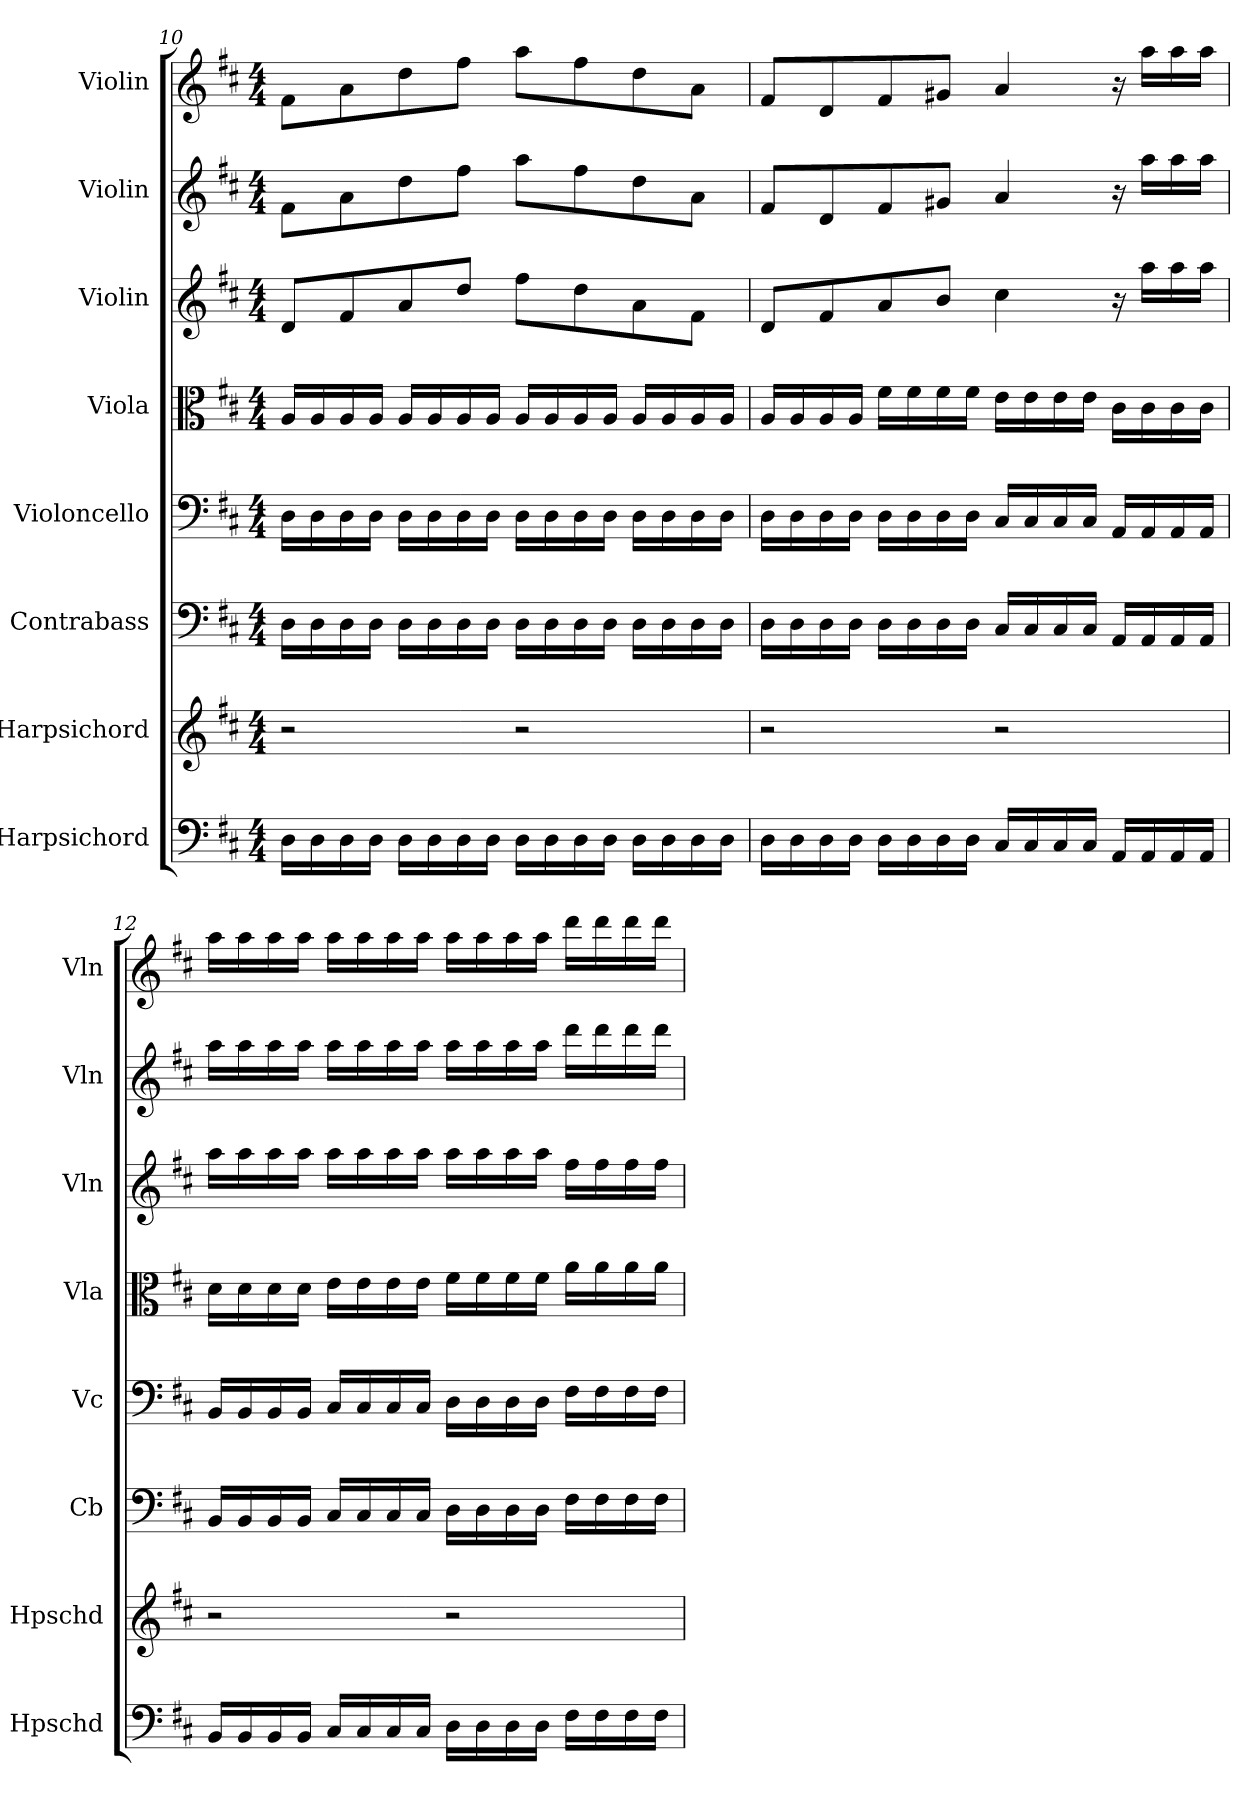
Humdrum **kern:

**kern	**kern	**kern	**kern	**kern	**kern	**kern	**kern
*part8	*part7	*part6	*part5	*part4	*part3	*part2	*part1
*staff8	*staff7	*staff6	*staff5	*staff4	*staff3	*staff2	*staff1
*I"Harpsichord	*I"Harpsichord	*I"Contrabass	*I"Violoncello	*I"Viola	*I"Violin	*I"Violin	*I"Violin
*I'Hpschd	*I'Hpschd	*I'Cb	*I'Vc	*I'Vla	*I'Vln	*I'Vln	*I'Vln
*clefF4	*clefG2	*clefF4	*clefF4	*clefC3	*clefG2	*clefG2	*clefG2
*k[f#c#]	*k[f#c#]	*k[f#c#]	*k[f#c#]	*k[f#c#]	*k[f#c#]	*k[f#c#]	*k[f#c#]
*M4/4	*M4/4	*M4/4	*M4/4	*M4/4	*M4/4	*M4/4	*M4/4
=10	=10	=10	=10	=10	=10	=10	=10
16D\LL	2r	16D\LL	16D\LL	16A/LL	8d/L	8f#\L	8f#\L
16D\	.	16D\	16D\	16A/	.	.	.
16D\	.	16D\	16D\	16A/	8f#/	8a\	8a\
16D\JJ	.	16D\JJ	16D\JJ	16A/JJ	.	.	.
16D\LL	.	16D\LL	16D\LL	16A/LL	8a/	8dd\	8dd\
16D\	.	16D\	16D\	16A/	.	.	.
16D\	.	16D\	16D\	16A/	8dd/J	8ff#\J	8ff#\J
16D\JJ	.	16D\JJ	16D\JJ	16A/JJ	.	.	.
16D\LL	2r	16D\LL	16D\LL	16A/LL	8ff#\L	8aa\L	8aa\L
16D\	.	16D\	16D\	16A/	.	.	.
16D\	.	16D\	16D\	16A/	8dd\	8ff#\	8ff#\
16D\JJ	.	16D\JJ	16D\JJ	16A/JJ	.	.	.
16D\LL	.	16D\LL	16D\LL	16A/LL	8a\	8dd\	8dd\
16D\	.	16D\	16D\	16A/	.	.	.
16D\	.	16D\	16D\	16A/	8f#\J	8a\J	8a\J
16D\JJ	.	16D\JJ	16D\JJ	16A/JJ	.	.	.
=11	=11	=11	=11	=11	=11	=11	=11
16D\LL	2r	16D\LL	16D\LL	16A/LL	8d/L	8f#/L	8f#/L
16D\	.	16D\	16D\	16A/	.	.	.
16D\	.	16D\	16D\	16A/	8f#/	8d/	8d/
16D\JJ	.	16D\JJ	16D\JJ	16A/JJ	.	.	.
16D\LL	.	16D\LL	16D\LL	16f#\LL	8a/	8f#/	8f#/
16D\	.	16D\	16D\	16f#\	.	.	.
16D\	.	16D\	16D\	16f#\	8b/J	8g#X/J	8g#X/J
16D\JJ	.	16D\JJ	16D\JJ	16f#\JJ	.	.	.
16C#/LL	2r	16C#/LL	16C#/LL	16e\LL	4cc#\	4a/	4a/
16C#/	.	16C#/	16C#/	16e\	.	.	.
16C#/	.	16C#/	16C#/	16e\	.	.	.
16C#/JJ	.	16C#/JJ	16C#/JJ	16e\JJ	.	.	.
16AA/LL	.	16AA/LL	16AA/LL	16c#\LL	16r	16r	16r
16AA/	.	16AA/	16AA/	16c#\	16aa\LL	16aa\LL	16aa\LL
16AA/	.	16AA/	16AA/	16c#\	16aa\	16aa\	16aa\
16AA/JJ	.	16AA/JJ	16AA/JJ	16c#\JJ	16aa\JJ	16aa\JJ	16aa\JJ
=12	=12	=12	=12	=12	=12	=12	=12
16BB/LL	2r	16BB/LL	16BB/LL	16d\LL	16aa\LL	16aa\LL	16aa\LL
16BB/	.	16BB/	16BB/	16d\	16aa\	16aa\	16aa\
16BB/	.	16BB/	16BB/	16d\	16aa\	16aa\	16aa\
16BB/JJ	.	16BB/JJ	16BB/JJ	16d\JJ	16aa\JJ	16aa\JJ	16aa\JJ
16C#/LL	.	16C#/LL	16C#/LL	16e\LL	16aa\LL	16aa\LL	16aa\LL
16C#/	.	16C#/	16C#/	16e\	16aa\	16aa\	16aa\
16C#/	.	16C#/	16C#/	16e\	16aa\	16aa\	16aa\
16C#/JJ	.	16C#/JJ	16C#/JJ	16e\JJ	16aa\JJ	16aa\JJ	16aa\JJ
16D\LL	2r	16D\LL	16D\LL	16f#\LL	16aa\LL	16aa\LL	16aa\LL
16D\	.	16D\	16D\	16f#\	16aa\	16aa\	16aa\
16D\	.	16D\	16D\	16f#\	16aa\	16aa\	16aa\
16D\JJ	.	16D\JJ	16D\JJ	16f#\JJ	16aa\JJ	16aa\JJ	16aa\JJ
16F#\LL	.	16F#\LL	16F#\LL	16a\LL	16ff#\LL	16ddd\LL	16ddd\LL
16F#\	.	16F#\	16F#\	16a\	16ff#\	16ddd\	16ddd\
16F#\	.	16F#\	16F#\	16a\	16ff#\	16ddd\	16ddd\
16F#\JJ	.	16F#\JJ	16F#\JJ	16a\JJ	16ff#\JJ	16ddd\JJ	16ddd\JJ
=	=	=	=	=	=	=	=
*-	*-	*-	*-	*-	*-	*-	*-
